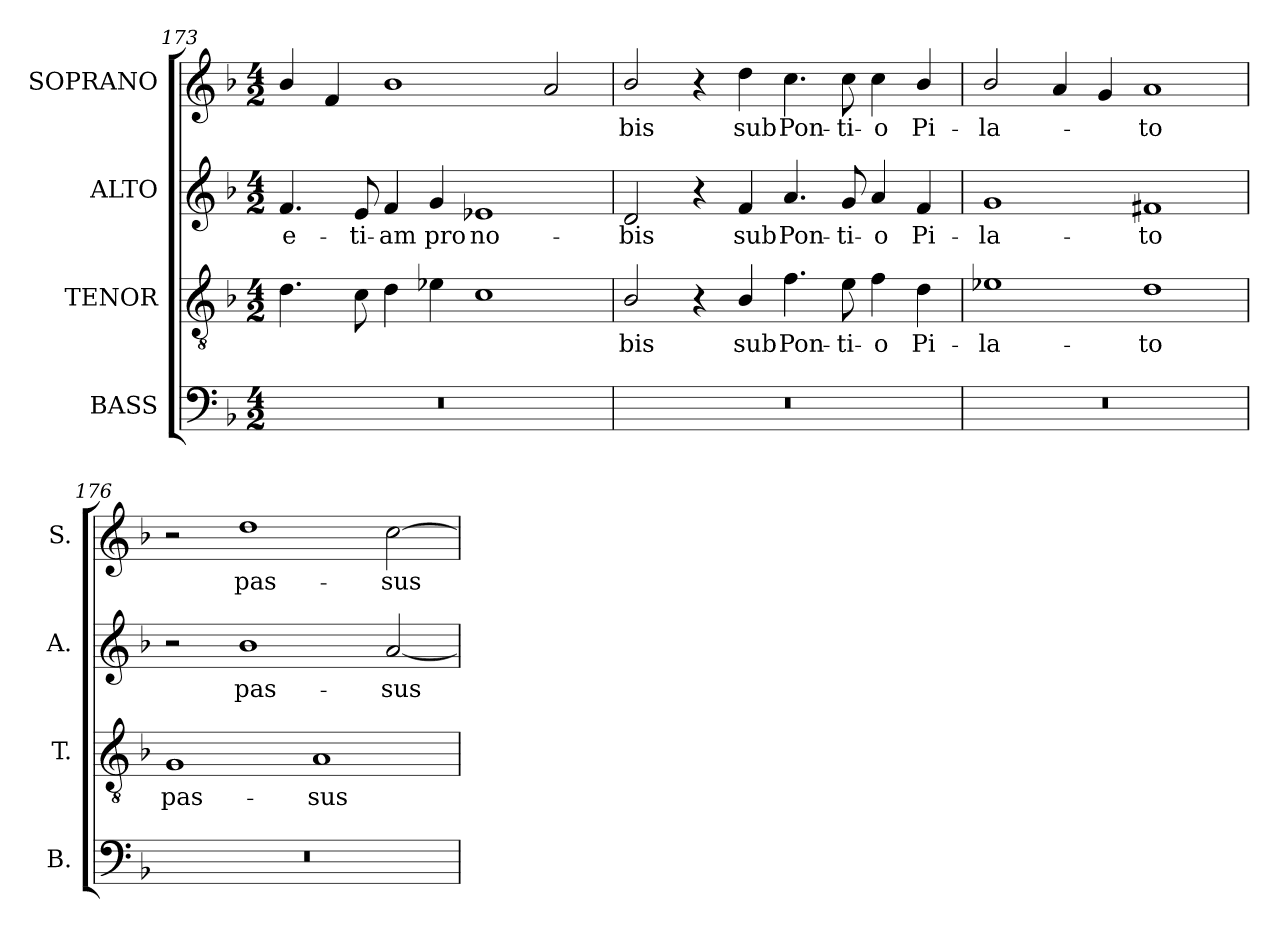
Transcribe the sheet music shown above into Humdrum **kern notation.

**kern	**kern	**text	**kern	**text	**kern	**text
*part4	*part3	*part3	*part2	*part2	*part1	*part1
*staff4	*staff3	*staff3	*staff2	*staff2	*staff1	*staff1
*I"BASS	*I"TENOR	*	*I"ALTO	*	*I"SOPRANO	*
*I'B.	*I'T.	*	*I'A.	*	*I'S.	*
*clefF4	*clefGv2	*	*clefG2	*	*clefG2	*
*	*ITrd7c12	*	*	*	*	*
*k[b-]	*k[b-]	*	*k[b-]	*	*k[b-]	*
*F:	*F:	*	*F:	*	*F:	*
*M4/2	*M4/2	*	*M4/2	*	*M4/2	*
=173	=173	=173	=173	=173	=173	=173
!LO:N:vis=1	!	!	!	!	!	!
!	!	!	!	!LO:LY:b:color=#000000	!	!
0r	4.Di\	.	4.fi/	e-	4b-i/	.
.	.	.	.	.	4fi/	.
!	!	!	!	!LO:LY:b:color=#000000	!	!
.	8Ci\	.	8ei/	-ti-	.	.
!	!	!	!	!LO:LY:b:color=#000000	!	!
.	4Di\	.	4fi/	-am	1b-i	.
!	!	!	!	!LO:LY:b:color=#000000	!	!
.	4E-Xi\	.	4gi/	pro	.	.
!	!	!	!	!LO:LY:b:color=#000000	!	!
.	1Ci	.	1e-Xi	no-	.	.
.	.	.	.	.	2ai/	.
=174	=174	=174	=174	=174	=174	=174
!LO:N:vis=1	!	!	!	!	!	!
!	!	!LO:LY:b:color=#000000	!	!	!	!
!	!	!	!	!LO:LY:b:color=#000000	!	!
!	!	!	!	!	!	!LO:LY:b:color=#000000
0r	2BB-i/	-bis	2di/	-bis	2b-i/	-bis
.	4r	.	4r	.	4r	.
!	!	!LO:LY:b:color=#000000	!	!	!	!
!	!	!	!	!LO:LY:b:color=#000000	!	!
!	!	!	!	!	!	!LO:LY:b:color=#000000
.	4BB-i/	sub	4fi/	sub	4ddi\	sub
!	!	!LO:LY:b:color=#000000	!	!	!	!
!	!	!	!	!LO:LY:b:color=#000000	!	!
!	!	!	!	!	!	!LO:LY:b:color=#000000
.	4.Fi\	Pon-	4.ai/	Pon-	4.cci\	Pon-
!	!	!LO:LY:b:color=#000000	!	!	!	!
!	!	!	!	!LO:LY:b:color=#000000	!	!
!	!	!	!	!	!	!LO:LY:b:color=#000000
.	8Ei\	-ti-	8gi/	-ti-	8cci\	-ti-
!	!	!LO:LY:b:color=#000000	!	!	!	!
!	!	!	!	!LO:LY:b:color=#000000	!	!
!	!	!	!	!	!	!LO:LY:b:color=#000000
.	4Fi\	-o	4ai/	-o	4cci\	-o
!	!	!LO:LY:b:color=#000000	!	!	!	!
!	!	!	!	!LO:LY:b:color=#000000	!	!
!	!	!	!	!	!	!LO:LY:b:color=#000000
.	4Di\	Pi-	4fi/	Pi-	4b-i/	Pi-
=175	=175	=175	=175	=175	=175	=175
!LO:N:vis=1	!	!	!	!	!	!
!	!	!LO:LY:b:color=#000000	!	!	!	!
!	!	!	!	!LO:LY:b:color=#000000	!	!
!	!	!	!	!	!	!LO:LY:b:color=#000000
0r	1E-Xi	-la-	1gi	-la-	2b-i/	-la-
.	.	.	.	.	4ai/	.
.	.	.	.	.	4gi/	.
!	!	!LO:LY:b:color=#000000	!	!	!	!
!	!	!	!	!LO:LY:b:color=#000000	!	!
!	!	!	!	!	!	!LO:LY:b:color=#000000
.	1Di	-to	1f#Xi	-to	1ai	-to
!!LO:LB:g=z
=176	=176	=176	=176	=176	=176	=176
!LO:N:vis=1	!	!	!	!	!	!
!	!	!LO:LY:b:color=#000000	!	!	!	!
0r	1GGi	pas-	2r	.	2r	.
!	!	!	!	!LO:LY:b:color=#000000	!	!
!	!	!	!	!	!	!LO:LY:b:color=#000000
.	.	.	1b-i	pas-	1ddi	pas-
!	!	!LO:LY:b:color=#000000	!	!	!	!
.	1AAi	-sus	.	.	.	.
!	!	!	!	!LO:LY:b:color=#000000	!	!
!	!	!	!	!	!	!LO:LY:b:color=#000000
.	.	.	[2ai/	-sus	[2cci\	-sus
=	=	=	=	=	=	=
*-	*-	*-	*-	*-	*-	*-
